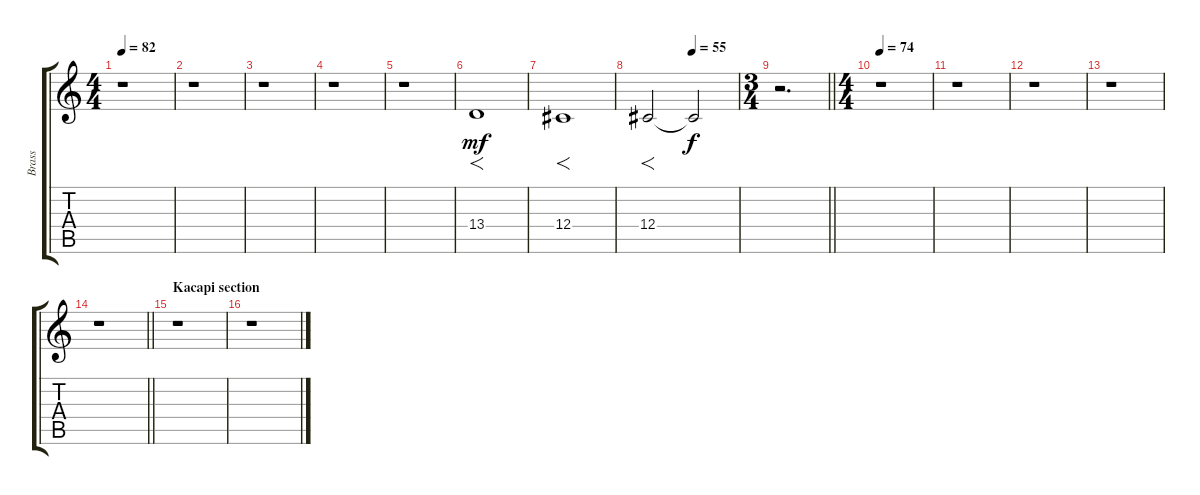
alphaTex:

\track ("Brass" "Brass") {instrument brasssection}
\staff {score tabs}
\tuning (Eb4 Bb3 Gb3 Db3 Ab2 Eb2) {hide}
\ts (4 4)
\tempo 82
\clef g2
\ks c
r.1{dy mf} |
r.1 |
r.1 |
r.1 |
r.1{volume 14} |
13.4.1{f} |
12.4.1{f} |
\tempo (55 0.5)
12.4.2{f} 12.4{t}.2{dy f} |
\ts (3 4)
\barLineRight lightlight
r.2{d} |
\ts (4 4)
\section ("" "")
\tempo 74
r.1 |
r.1 |
r.1 |
r.1 |
\barLineRight lightlight
r.1 |
\section ("" "Kacapi section")
r.1 |
r.1
